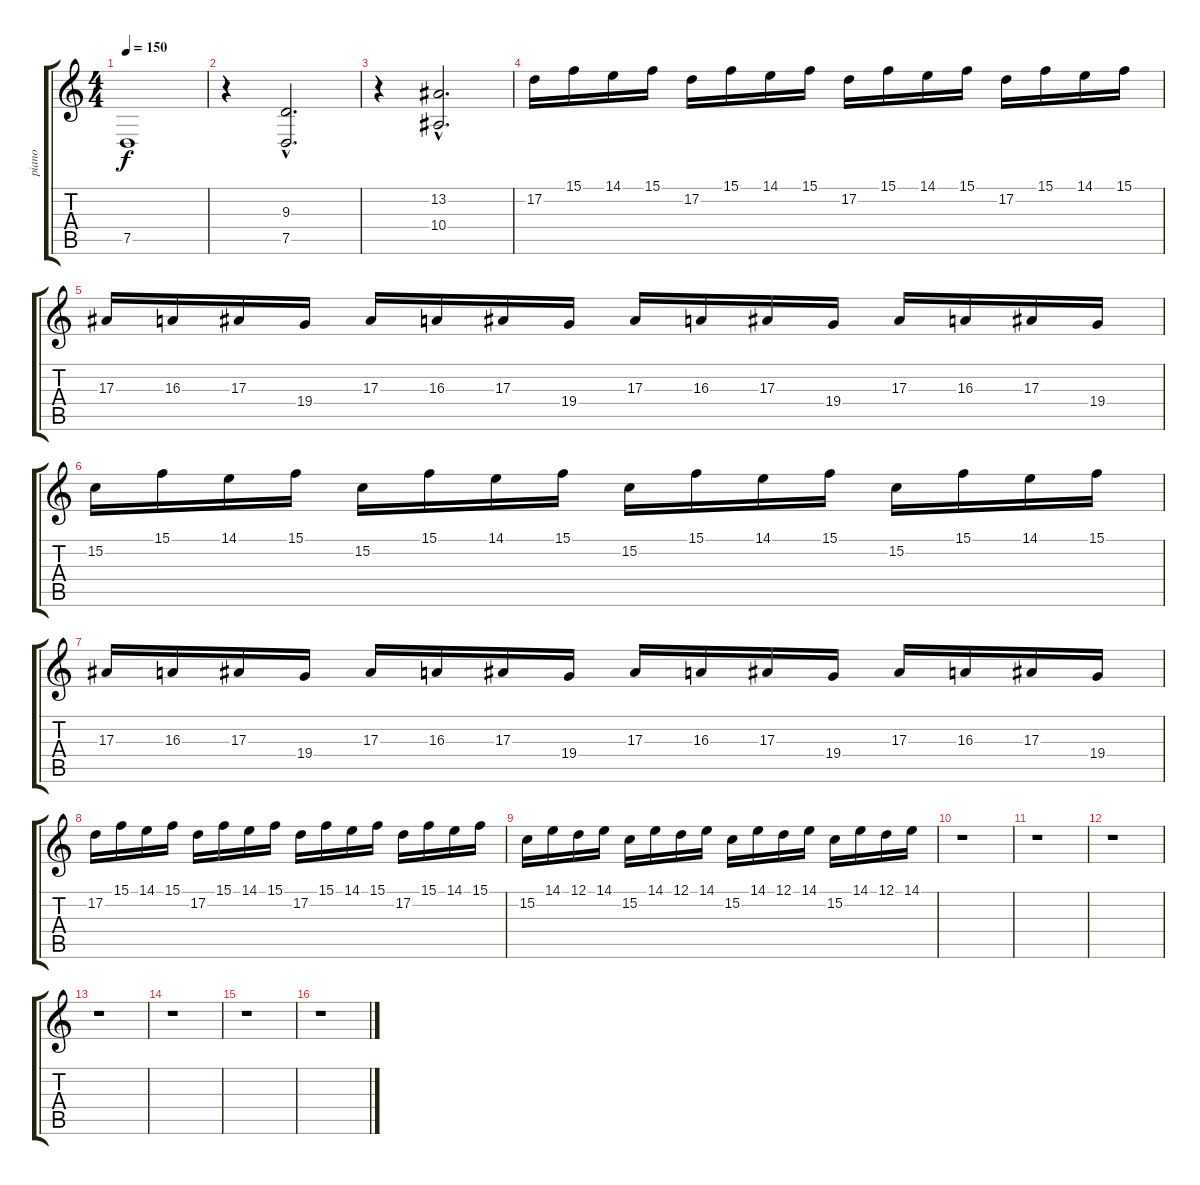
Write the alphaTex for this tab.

\track ("piano" "piano") {instrument acousticgrandpiano}
\staff {score tabs}
\tuning (D4 A3 F3 C3 G2 D2) {hide}
\ts (4 4)
\tempo 150
\clef g2
\ks c
7.5.1{dy f} |
r.4 (9.3{hac} 7.5{hac}).2{d} |
r.4 (13.2{hac} 10.4{hac}).2{d} |
17.2.16 15.1.16 14.1.16 15.1.16 17.2.16 15.1.16 14.1.16 15.1.16 17.2.16 15.1.16 14.1.16 15.1.16 17.2.16 15.1.16 14.1.16 15.1.16 |
17.3.16 16.3.16 17.3.16 19.4.16 17.3.16 16.3.16 17.3.16 19.4.16 17.3.16 16.3.16 17.3.16 19.4.16 17.3.16 16.3.16 17.3.16 19.4.16 |
15.2.16 15.1.16 14.1.16 15.1.16 15.2.16 15.1.16 14.1.16 15.1.16 15.2.16 15.1.16 14.1.16 15.1.16 15.2.16 15.1.16 14.1.16 15.1.16 |
17.3.16 16.3.16 17.3.16 19.4.16 17.3.16 16.3.16 17.3.16 19.4.16 17.3.16 16.3.16 17.3.16 19.4.16 17.3.16 16.3.16 17.3.16 19.4.16 |
17.2.16 15.1.16 14.1.16 15.1.16 17.2.16 15.1.16 14.1.16 15.1.16 17.2.16 15.1.16 14.1.16 15.1.16 17.2.16 15.1.16 14.1.16 15.1.16 |
15.2.16 14.1.16 12.1.16 14.1.16 15.2.16 14.1.16 12.1.16 14.1.16 15.2.16 14.1.16 12.1.16 14.1.16 15.2.16 14.1.16 12.1.16 14.1.16 |
r.1 |
r.1 |
r.1 |
r.1 |
r.1 |
r.1 |
r.1
